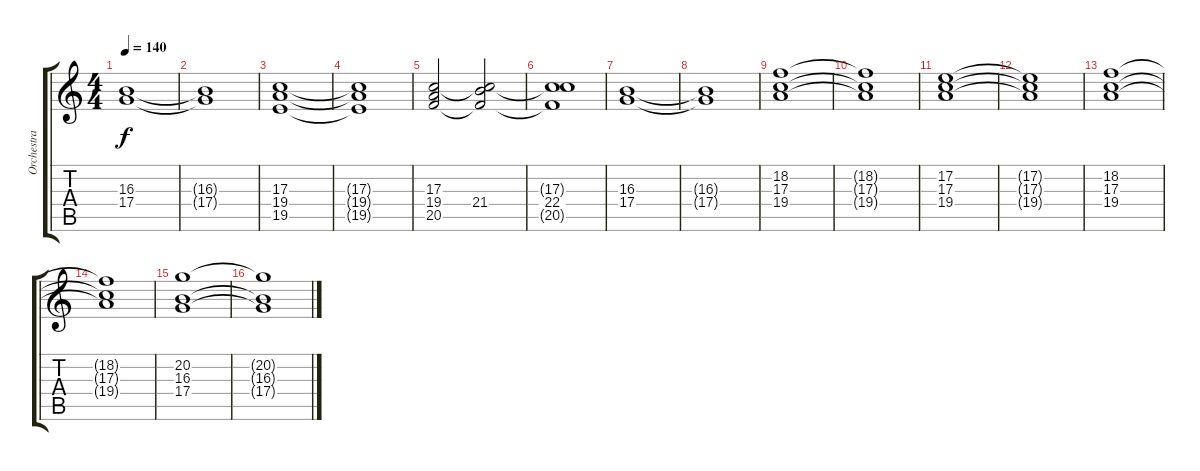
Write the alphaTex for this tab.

\track ("Orchestra - Choirs" "Orchestra ") {instrument choiraahs}
\staff {score tabs}
\tuning (E4 B3 G3 D3 A2 E2) {hide}
\ts (4 4)
\tempo 140
\clef g2
\ks c
(16.3 17.4).1{dy f} |
(16.3{t} 17.4{t}).1 |
(17.3 19.4 19.5).1 |
(17.3{t} 19.4{t} 19.5{t}).1 |
(17.3 19.4 20.5).2 (17.3{t} 21.4 20.5{t}).2 |
(17.3{t} 22.4 20.5{t}).1 |
(16.3 17.4).1 |
(16.3{t} 17.4{t}).1 |
(18.2 17.3 19.4).1 |
(18.2{t} 17.3{t} 19.4{t}).1 |
(17.2 17.3 19.4).1 |
(17.2{t} 17.3{t} 19.4{t}).1 |
(18.2 17.3 19.4).1 |
(18.2{t} 17.3{t} 19.4{t}).1 |
(20.2 16.3 17.4).1 |
(20.2{t} 16.3{t} 17.4{t}).1
